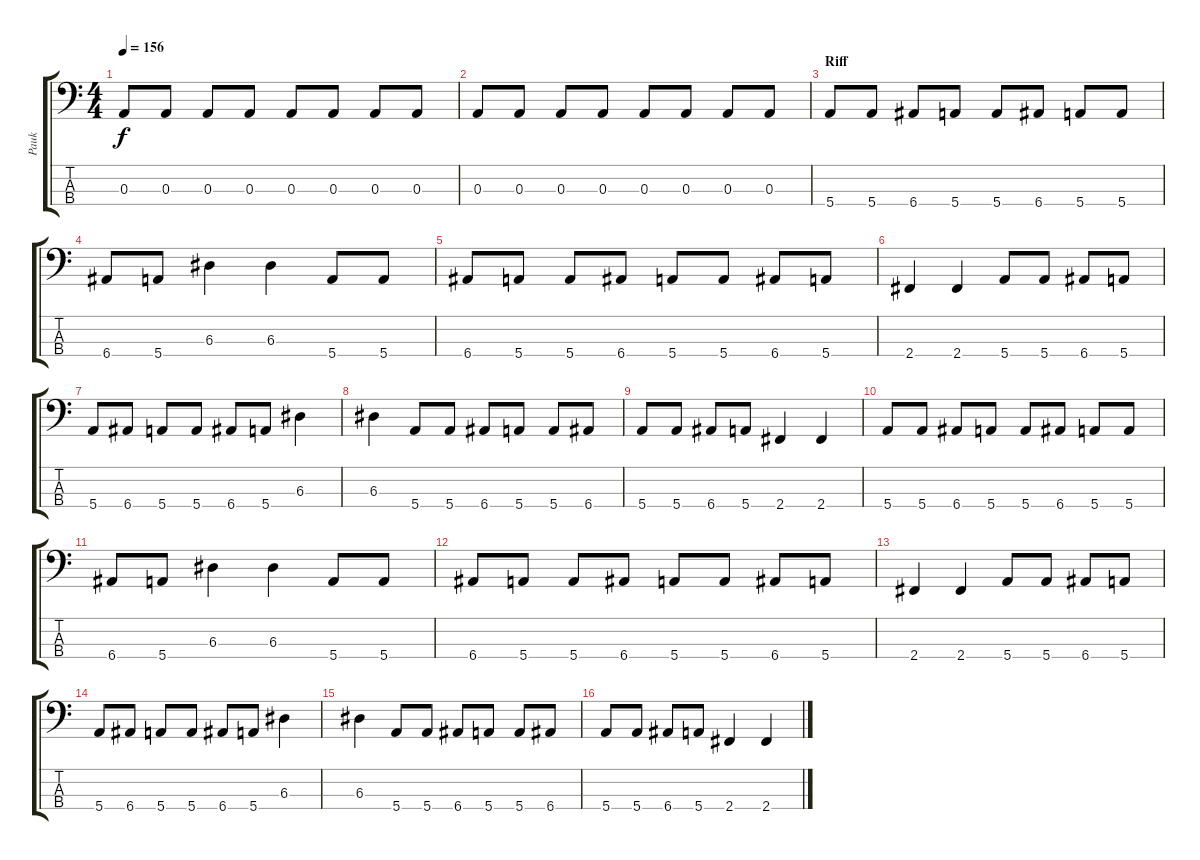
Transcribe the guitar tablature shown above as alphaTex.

\track ("Pauk" "Pauk") {instrument electricbasspick}
\staff {score tabs}
\tuning (G2 D2 A1 E1) {hide}
\ts (4 4)
\tempo 156
\clef f4
\ks c
0.3.8{dy f} 0.3.8 0.3.8 0.3.8 0.3.8 0.3.8 0.3.8 0.3.8 |
0.3.8 0.3.8 0.3.8 0.3.8 0.3.8 0.3.8 0.3.8 0.3.8 |
\section ("" "Riff")
5.4.8 5.4.8 6.4.8 5.4.8 5.4.8 6.4.8 5.4.8 5.4.8 |
6.4.8 5.4.8 6.3.4 6.3.4 5.4.8 5.4.8 |
6.4.8 5.4.8 5.4.8 6.4.8 5.4.8 5.4.8 6.4.8 5.4.8 |
2.4.4 2.4.4 5.4.8 5.4.8 6.4.8 5.4.8 |
5.4.8 6.4.8 5.4.8 5.4.8 6.4.8 5.4.8 6.3.4 |
6.3.4 5.4.8 5.4.8 6.4.8 5.4.8 5.4.8 6.4.8 |
5.4.8 5.4.8 6.4.8 5.4.8 2.4.4 2.4.4 |
5.4.8 5.4.8 6.4.8 5.4.8 5.4.8 6.4.8 5.4.8 5.4.8 |
6.4.8 5.4.8 6.3.4 6.3.4 5.4.8 5.4.8 |
6.4.8 5.4.8 5.4.8 6.4.8 5.4.8 5.4.8 6.4.8 5.4.8 |
2.4.4 2.4.4 5.4.8 5.4.8 6.4.8 5.4.8 |
5.4.8 6.4.8 5.4.8 5.4.8 6.4.8 5.4.8 6.3.4 |
6.3.4 5.4.8 5.4.8 6.4.8 5.4.8 5.4.8 6.4.8 |
5.4.8 5.4.8 6.4.8 5.4.8 2.4.4 2.4.4
